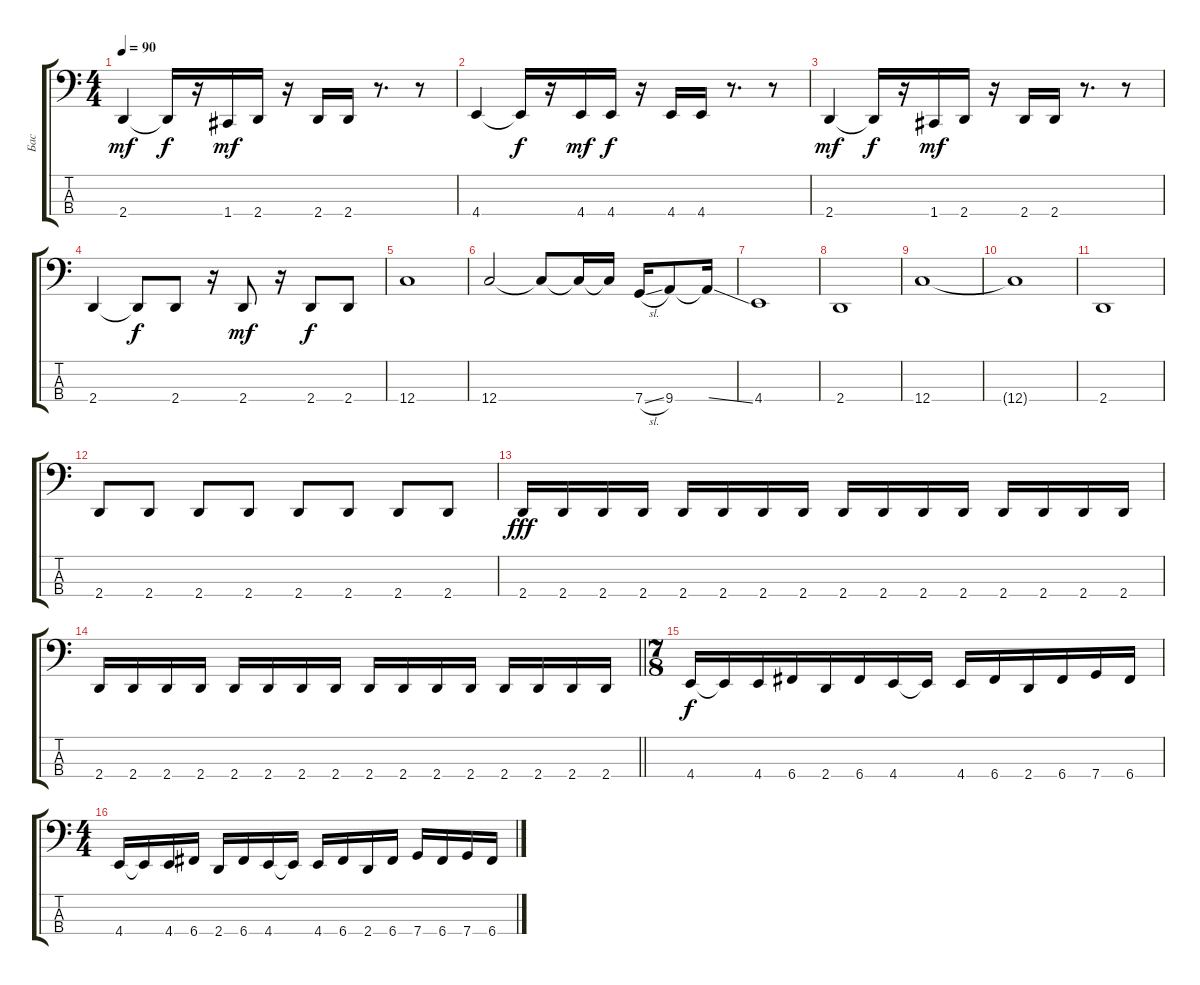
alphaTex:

\track ("Бас" "Бас") {instrument electricbassfinger}
\staff {score tabs}
\tuning (F2 C2 G1 C1) {hide}
\ts (4 4)
\tempo 90
\clef f4
\ks c
2.4.4{dy mf} 2.4{t}.16{dy f} r.16 1.4.16{dy mf} 2.4.16 r.16 2.4.16 2.4.16 r.8{d} r.8 |
4.4.4 4.4{t}.16{dy f} r.16 4.4.16{dy mf} 4.4.16{dy f} r.16 4.4.16 4.4.16 r.8{d} r.8 |
2.4.4{dy mf} 2.4{t}.16{dy f} r.16 1.4.16{dy mf} 2.4.16 r.16 2.4.16 2.4.16 r.8{d} r.8 |
2.4.4 2.4{t}.8{dy f} 2.4.8 r.16 2.4.8{dy mf} r.16 2.4.8{dy f} 2.4.8 |
12.4.1 |
12.4.2 12.4{t}.8 12.4{t}.16 12.4{t}.16 7.4{sl}.16 9.4.8 9.4{ss t}.16 |
4.4.1 |
2.4.1 |
12.4.1 |
12.4{t}.1 |
2.4.1 |
2.4.8 2.4.8 2.4.8 2.4.8 2.4.8 2.4.8 2.4.8 2.4.8 |
2.4.16{dy fff volume 16} 2.4.16 2.4.16 2.4.16 2.4.16 2.4.16 2.4.16 2.4.16 2.4.16 2.4.16 2.4.16 2.4.16 2.4.16 2.4.16 2.4.16 2.4.16 |
\barLineRight lightlight
2.4.16 2.4.16 2.4.16 2.4.16 2.4.16 2.4.16 2.4.16 2.4.16 2.4.16 2.4.16 2.4.16 2.4.16 2.4.16 2.4.16 2.4.16 2.4.16 |
\ts (7 8)
4.4.16{dy f} 4.4{t}.16 4.4.16 6.4.16 2.4.16 6.4.16 4.4.16 4.4{t}.16 4.4.16 6.4.16 2.4.16 6.4.16 7.4.16 6.4.16 |
\ts (4 4)
4.4.16 4.4{t}.16 4.4.16 6.4.16 2.4.16 6.4.16 4.4.16 4.4{t}.16 4.4.16 6.4.16 2.4.16 6.4.16 7.4.16 6.4.16 7.4.16 6.4.16
